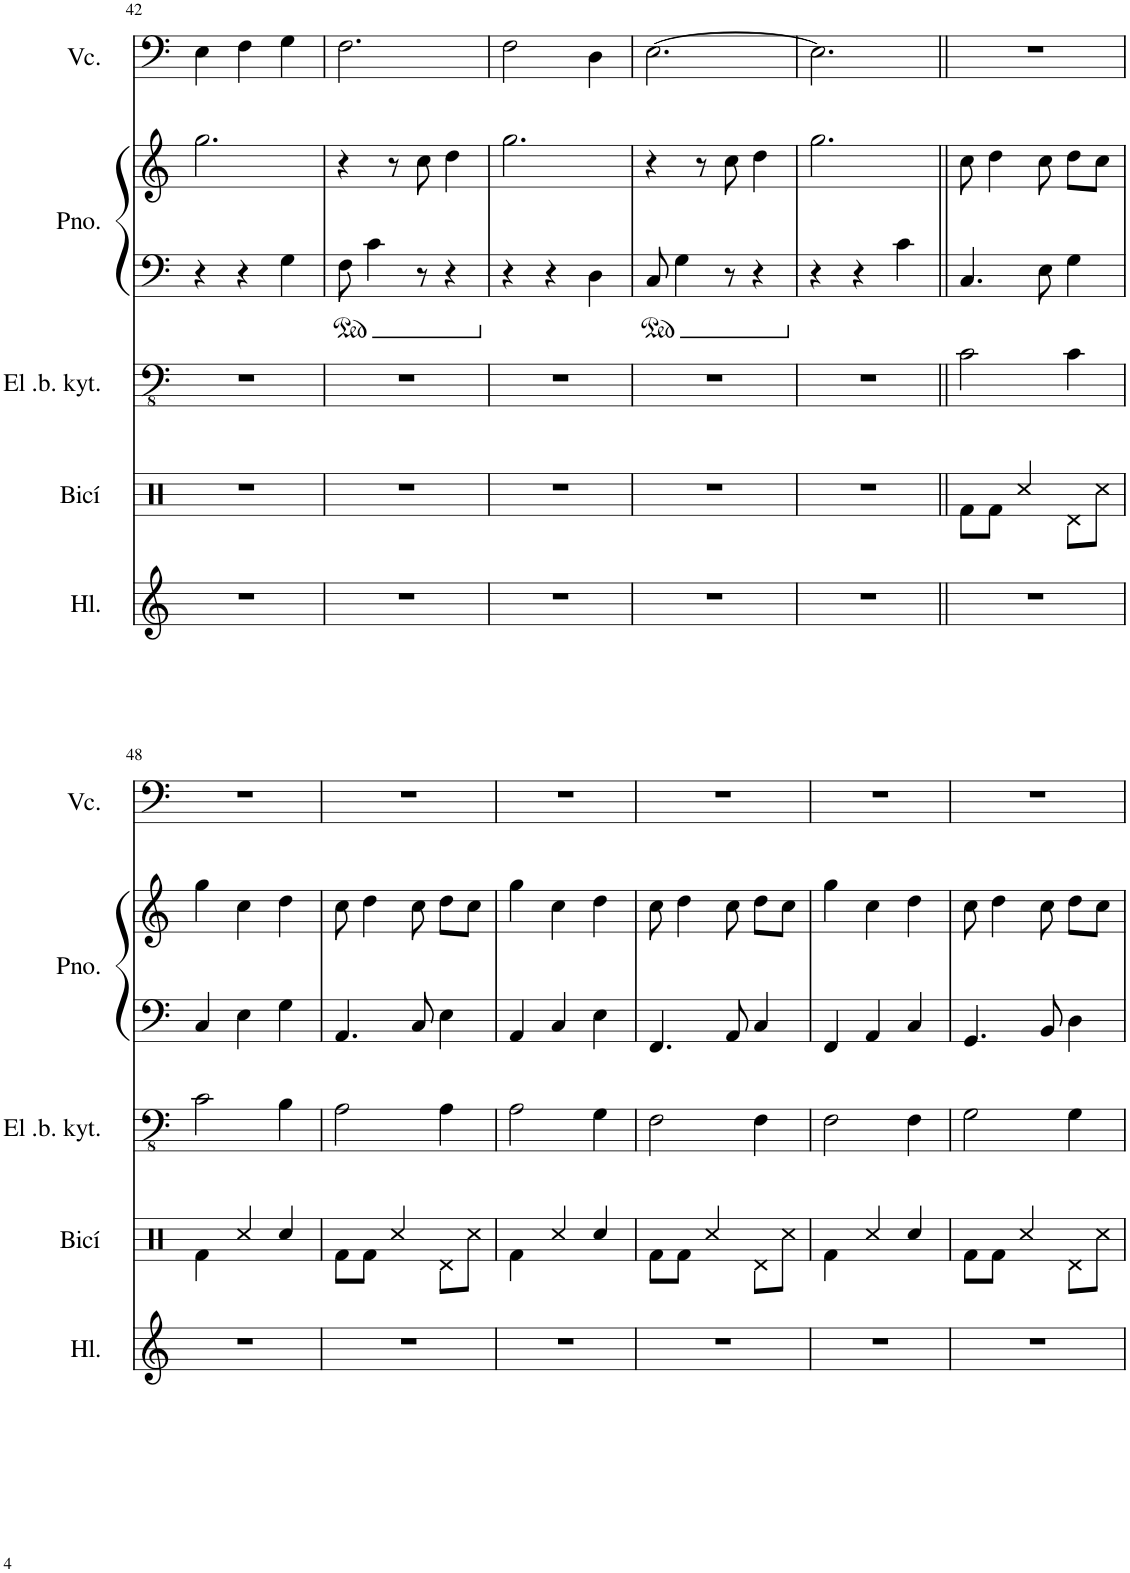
**kern	**kern	**kern	**kern	**kern	**kern
*part5	*part4	*part3	*part2	*part2	*part1
*staff6	*staff5	*staff4	*staff3	*staff2	*staff1
*I"Hlas	*I"Bicí souprava	*I"Elektrická basová kytara	*I"Piano	*	*I"Violoncello
*I'Hl.	*I'Bicí	*I'El .b. kyt.	*I'Pno.	*	*I'Vc.
!!LO:PB:g=z
*clefG2	*clefX	*clefFv4	*clefF4	*clefG2	*clefF4
*k[]	*k[]	*k[]	*k[]	*k[]	*k[]
*M3/4	*M3/4	*M3/4	*M3/4	*M3/4	*M3/4
=42	=42	=42	=42	=42	=42
2.r	2.r	2.r	4r	2.gg\	4E\
.	.	.	4r	.	4F\
.	.	.	4G\	.	4G\
=43	=43	=43	=43	=43	=43
2.r	2.r	2.r	8F\	4r	2.F\
.	.	.	4c\	.	.
.	.	.	.	8r	.
.	.	.	8r	8cc\	.
.	.	.	4r	4dd\	.
=44	=44	=44	=44	=44	=44
2.r	2.r	2.r	4r	2.gg\	2F\
.	.	.	4r	.	.
.	.	.	4D\	.	4D\
=45	=45	=45	=45	=45	=45
2.r	2.r	2.r	8C/	4r	[2.E\
.	.	.	4G\	.	.
.	.	.	.	8r	.
.	.	.	8r	8cc\	.
.	.	.	4r	4dd\	.
=46	=46	=46	=46	=46	=46
2.r	2.r	2.r	4r	2.gg\	2.E\]
.	.	.	4r	.	.
.	.	.	4c\	.	.
=47||	=47||	=47||	=47||	=47||	=47||
2.r	8Rf\L	2C\	4.C/	8cc\	2.r
.	8Rf\J	.	.	4dd\	.
.	4Rcc/	.	.	.	.
.	.	.	8E\	8cc\	.
.	8Rd\L	4C\	4G\	8dd\L	.
.	8Rcc\J	.	.	8cc\J	.
!!LO:LB:g=z
=48	=48	=48	=48	=48	=48
2.r	4Rf\	2C\	4C/	4gg\	2.r
.	4Rcc/	.	4E\	4cc\	.
.	4Rcc/	4BB\	4G\	4dd\	.
=49	=49	=49	=49	=49	=49
2.r	8Rf\L	2AA\	4.AA/	8cc\	2.r
.	8Rf\J	.	.	4dd\	.
.	4Rcc/	.	.	.	.
.	.	.	8C/	8cc\	.
.	8Rd\L	4AA\	4E\	8dd\L	.
.	8Rcc\J	.	.	8cc\J	.
=50	=50	=50	=50	=50	=50
2.r	4Rf\	2AA\	4AA/	4gg\	2.r
.	4Rcc/	.	4C/	4cc\	.
.	4Rcc/	4GG\	4E\	4dd\	.
=51	=51	=51	=51	=51	=51
2.r	8Rf\L	2FF\	4.FF/	8cc\	2.r
.	8Rf\J	.	.	4dd\	.
.	4Rcc/	.	.	.	.
.	.	.	8AA/	8cc\	.
.	8Rd\L	4FF\	4C/	8dd\L	.
.	8Rcc\J	.	.	8cc\J	.
=52	=52	=52	=52	=52	=52
2.r	4Rf\	2FF\	4FF/	4gg\	2.r
.	4Rcc/	.	4AA/	4cc\	.
.	4Rcc/	4FF\	4C/	4dd\	.
=53	=53	=53	=53	=53	=53
2.r	8Rf\L	2GG\	4.GG/	8cc\	2.r
.	8Rf\J	.	.	4dd\	.
.	4Rcc/	.	.	.	.
.	.	.	8BB/	8cc\	.
.	8Rd\L	4GG\	4D\	8dd\L	.
.	8Rcc\J	.	.	8cc\J	.
=	=	=	=	=	=
*-	*-	*-	*-	*-	*-
